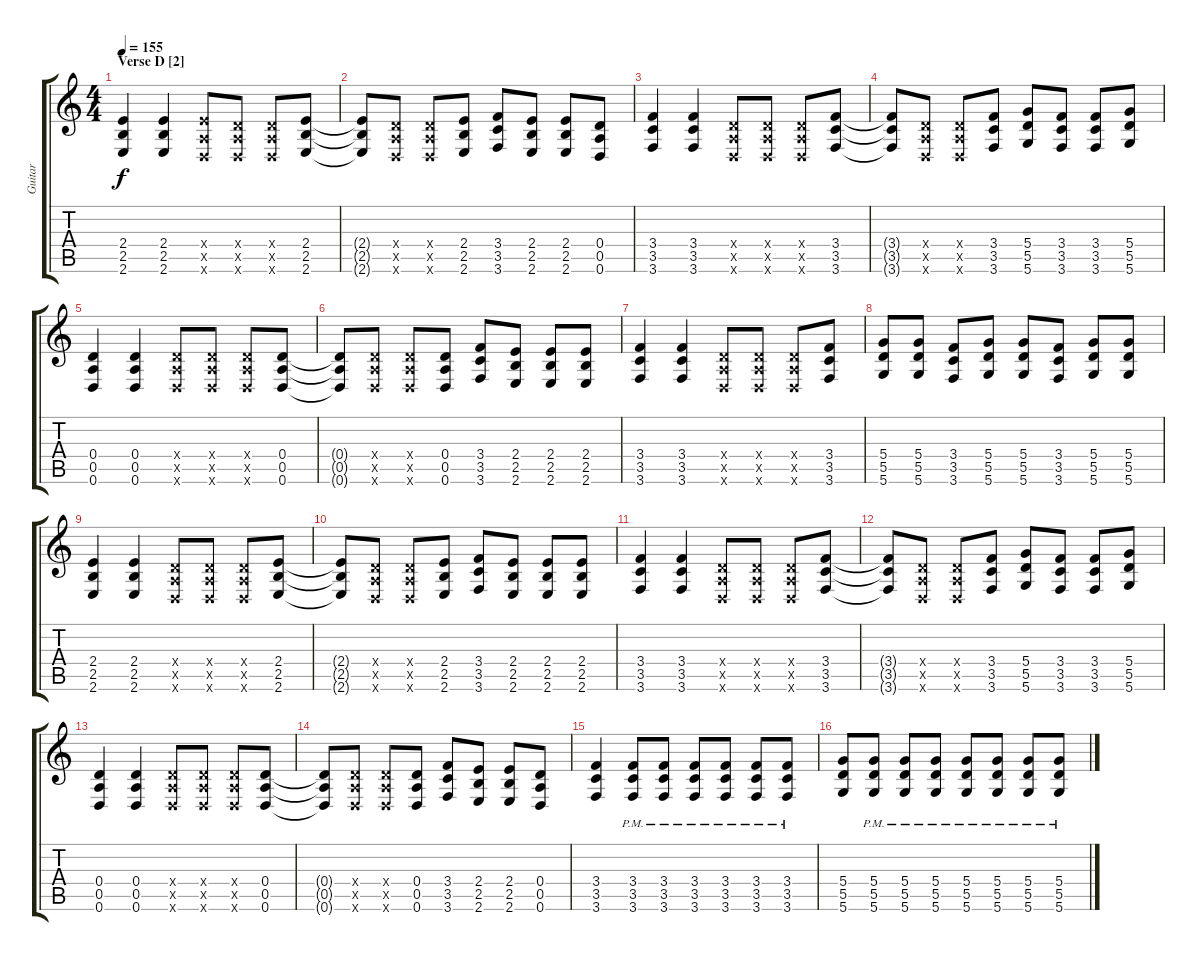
\track ("Guitar" "Guitar") {instrument overdrivenguitar}
\staff {score tabs}
\tuning (E4 B3 G3 D3 A2 D2) {hide}
\ts (4 4)
\section ("" "Verse D [2]")
\tempo 155
\clef g2
\ks c
(2.4 2.5 2.6).4{dy f} (2.4 2.5 2.6).4 (2.4{x} 0.5{x} 0.6{x}).8 (0.4{x} 0.5{x} 0.6{x}).8 (0.4{x} 0.5{x} 0.6{x}).8 (2.4 2.5 2.6).8 |
(2.4{t} 2.5{t} 2.6{t}).8 (0.4{x} 0.5{x} 0.6{x}).8 (0.4{x} 0.5{x} 0.6{x}).8 (2.4 2.5 2.6).8 (3.4 3.5 3.6).8 (2.4 2.5 2.6).8 (2.4 2.5 2.6).8 (0.4 0.5 0.6).8 |
(3.4 3.5 3.6).4 (3.4 3.5 3.6).4 (0.4{x} 0.5{x} 0.6{x}).8 (0.4{x} 0.5{x} 0.6{x}).8 (0.4{x} 0.5{x} 0.6{x}).8 (3.4 3.5 3.6).8 |
(3.4{t} 3.5{t} 3.6{t}).8 (0.4{x} 0.5{x} 0.6{x}).8 (0.4{x} 0.5{x} 0.6{x}).8 (3.4 3.5 3.6).8 (5.4 5.5 5.6).8 (3.4 3.5 3.6).8 (3.4 3.5 3.6).8 (5.4 5.5 5.6).8 |
(0.4 0.5 0.6).4 (0.4 0.5 0.6).4 (0.4{x} 0.5{x} 0.6{x}).8 (0.4{x} 0.5{x} 0.6{x}).8 (0.4{x} 0.5{x} 0.6{x}).8 (0.4 0.5 0.6).8 |
(0.4{t} 0.5{t} 0.6{t}).8 (0.4{x} 0.5{x} 0.6{x}).8 (0.4{x} 0.5{x} 0.6{x}).8 (0.4 0.5 0.6).8 (3.4 3.5 3.6).8 (2.4 2.5 2.6).8 (2.4 2.5 2.6).8 (2.4 2.5 2.6).8 |
(3.4 3.5 3.6).4 (3.4 3.5 3.6).4 (0.4{x} 0.5{x} 0.6{x}).8 (0.4{x} 0.5{x} 0.6{x}).8 (0.4{x} 0.5{x} 0.6{x}).8 (3.4 3.5 3.6).8 |
(5.4 5.5 5.6).8 (5.4 5.5 5.6).8 (3.4 3.5 3.6).8 (5.4 5.5 5.6).8 (5.4 5.5 5.6).8 (3.4 3.5 3.6).8 (5.4 5.5 5.6).8 (5.4 5.5 5.6).8 |
(2.4 2.5 2.6).4 (2.4 2.5 2.6).4 (0.4{x} 0.5{x} 0.6{x}).8 (0.4{x} 0.5{x} 0.6{x}).8 (0.4{x} 0.5{x} 0.6{x}).8 (2.4 2.5 2.6).8 |
(2.4{t} 2.5{t} 2.6{t}).8 (0.4{x} 0.5{x} 0.6{x}).8 (0.4{x} 0.5{x} 0.6{x}).8 (2.4 2.5 2.6).8 (3.4 3.5 3.6).8 (2.4 2.5 2.6).8 (2.4 2.5 2.6).8 (2.4 2.5 2.6).8 |
(3.4 3.5 3.6).4 (3.4 3.5 3.6).4 (0.4{x} 0.5{x} 0.6{x}).8 (0.4{x} 0.5{x} 0.6{x}).8 (0.4{x} 0.5{x} 0.6{x}).8 (3.4 3.5 3.6).8 |
(3.4{t} 3.5{t} 3.6{t}).8 (0.4{x} 0.5{x} 0.6{x}).8 (0.4{x} 0.5{x} 0.6{x}).8 (3.4 3.5 3.6).8 (5.4 5.5 5.6).8 (3.4 3.5 3.6).8 (3.4 3.5 3.6).8 (5.4 5.5 5.6).8 |
(0.4 0.5 0.6).4 (0.4 0.5 0.6).4 (0.4{x} 0.5{x} 0.6{x}).8 (0.4{x} 0.5{x} 0.6{x}).8 (0.4{x} 0.5{x} 0.6{x}).8 (0.4 0.5 0.6).8 |
(0.4{t} 0.5{t} 0.6{t}).8 (0.4{x} 0.5{x} 0.6{x}).8 (0.4{x} 0.5{x} 0.6{x}).8 (0.4 0.5 0.6).8 (3.4 3.5 3.6).8 (2.4 2.5 2.6).8 (2.4 2.5 2.6).8 (0.4 0.5 0.6).8 |
(3.4 3.5 3.6).4 (3.4{pm} 3.5{pm} 3.6{pm}).8 (3.4{pm} 3.5{pm} 3.6{pm}).8 (3.4{pm} 3.5{pm} 3.6{pm}).8 (3.4{pm} 3.5{pm} 3.6{pm}).8 (3.4{pm} 3.5{pm} 3.6{pm}).8 (3.4{pm} 3.5{pm} 3.6{pm}).8 |
(5.4 5.5 5.6).8 (5.4{pm} 5.5{pm} 5.6{pm}).8 (5.4{pm} 5.5{pm} 5.6{pm}).8 (5.4{pm} 5.5{pm} 5.6{pm}).8 (5.4{pm} 5.5{pm} 5.6{pm}).8 (5.4{pm} 5.5{pm} 5.6{pm}).8 (5.4{pm} 5.5{pm} 5.6{pm}).8 (5.4{pm} 5.5{pm} 5.6{pm}).8
